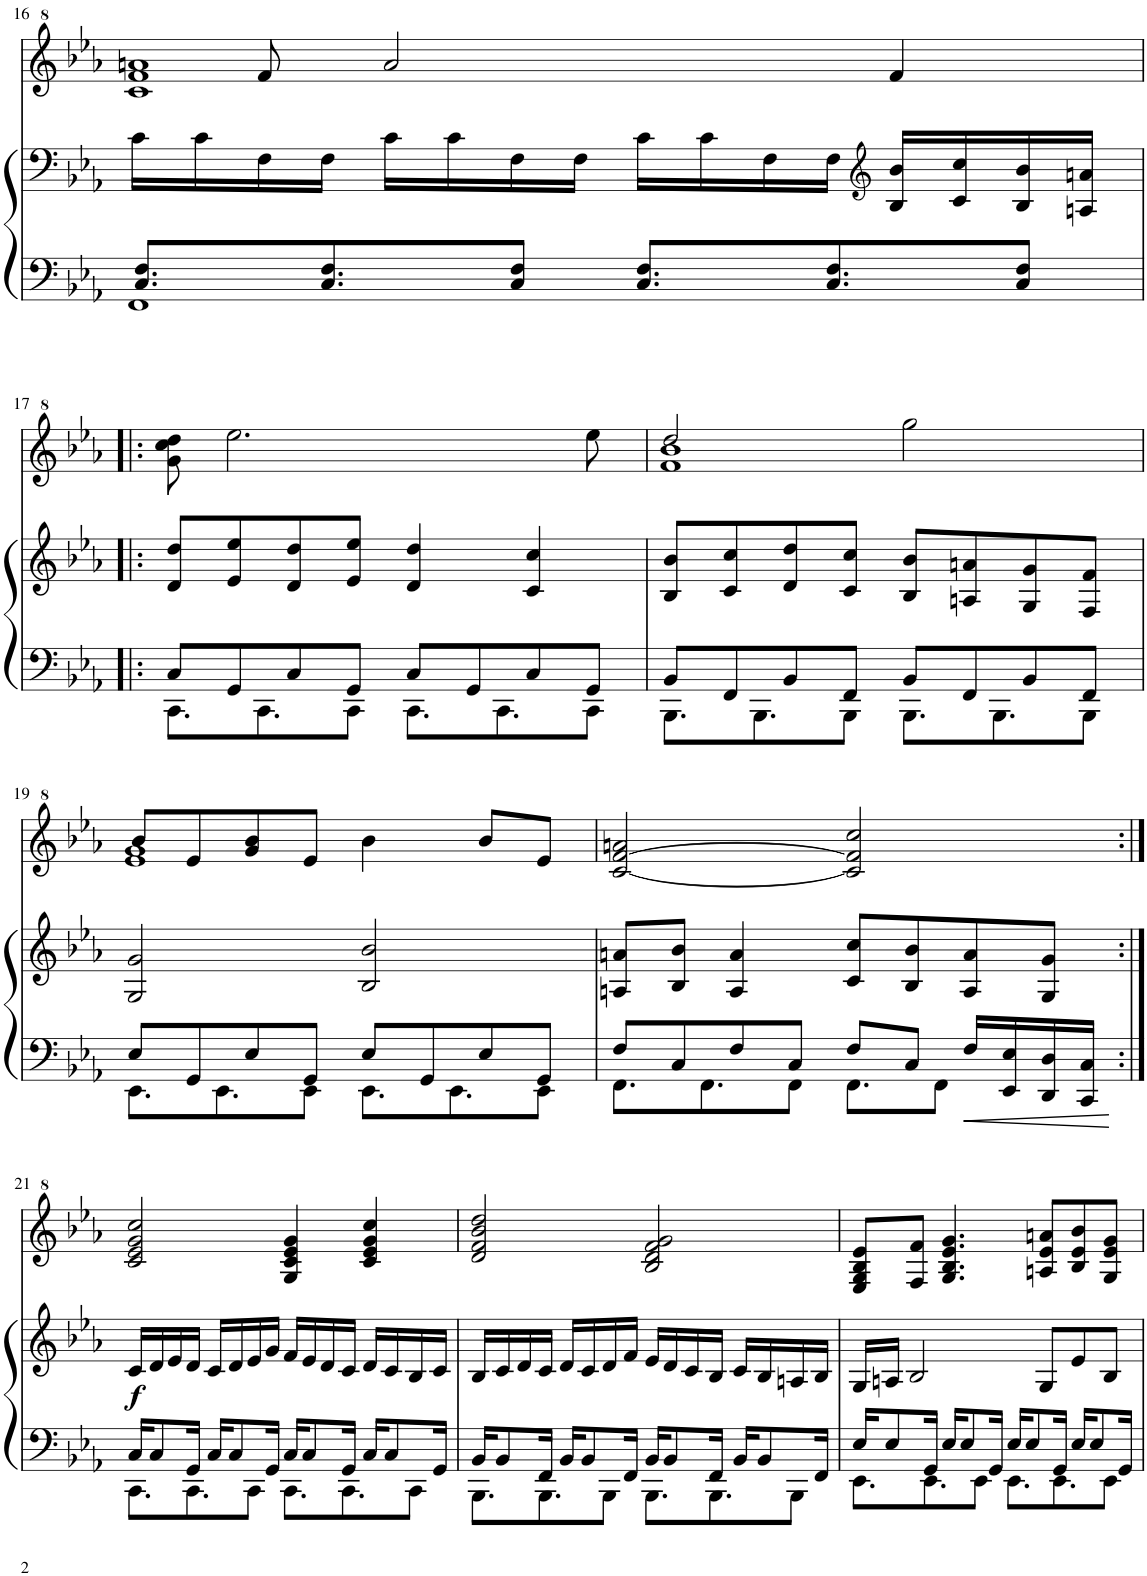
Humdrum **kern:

**kern	**kern	**kern	**dynam
*part1	*part1	*part1	*part1
*staff3	*staff2	*staff1	*staff1/2/3
*I"Klavier	*	*	*
*I'Klav.	*	*	*
!!LO:PB:g=z
*clefF4	*clefF4	*clefG^2	*
*k[b-e-a-]	*k[b-e-a-]	*k[b-e-a-]	*
=16	=16	=16	=16
*^	*	*^	*
8.C/ 8.F/L	1FF	16c\LL	1cc 1ff 1aan	8ryy	.
.	.	16c\	.	.	.
.	.	16F\	.	8ff/	.
8.C/ 8.F/	.	16F\JJ	.	.	.
.	.	16c\LL	.	2aa/	.
.	.	16c\	.	.	.
8C/ 8F/J	.	16F\	.	.	.
.	.	16F\JJ	.	.	.
8.C/ 8.F/L	.	16c\LL	.	.	.
.	.	16c\	.	.	.
.	.	16F\	.	.	.
8.C/ 8.F/	.	16F\JJ	.	.	.
*	*	*clefG2	*	*	*
.	.	16B-/ 16b-/LL	.	4ff/	.
.	.	16c/ 16cc/	.	.	.
8C/ 8F/J	.	16B-/ 16b-/	.	.	.
.	.	16An/ 16an/JJ	.	.	.
*	*	*	*v	*v	*
!!LO:LB:g=z
=17!|:	=17!|:	=17!|:	=17!|:	=17!|:
8.CC\L	8C/L	8d/ 8dd/L	8gg\ 8ccc\ 8ddd\	.
.	8GG/	8e-/ 8ee-/	2.eee-\	.
8.CC\	.	.	.	.
.	8C/	8d/ 8dd/	.	.
8CC\J	8GG/J	8e-/ 8ee-/J	.	.
8.CC\L	8C/L	4d/ 4dd/	.	.
.	8GG/	.	.	.
8.CC\	.	.	.	.
.	8C/	4c/ 4cc/	.	.
8CC\J	8GG/J	.	8eee-\	.
=18	=18	=18	=18	=18
*	*	*	*^	*
8.BBB-\L	8BB-/L	8B-/ 8b-/L	2ddd/	1ff 1bb-	.
.	8FF/	8c/ 8cc/	.	.	.
8.BBB-\	.	.	.	.	.
.	8BB-/	8d/ 8dd/	.	.	.
8BBB-\J	8FF/J	8c/ 8cc/J	.	.	.
8.BBB-\L	8BB-/L	8B-/ 8b-/L	2ggg\	.	.
.	8FF/	8An/ 8an/	.	.	.
8.BBB-\	.	.	.	.	.
.	8BB-/	8G/ 8g/	.	.	.
8BBB-\J	8FF/J	8F/ 8f/J	.	.	.
!!LO:LB:g=z	!!
=19	=19	=19	=19	=19	=19
8.EE-\L	8E-/L	2G/ 2g/	1ee- 1gg	8bb-/L	.
.	8GG/	.	.	8ee-/	.
8.EE-\	.	.	.	.	.
.	8E-/	.	.	8gg/ 8bb-/	.
8EE-\J	8GG/J	.	.	8ee-/J	.
8.EE-\L	8E-/L	2B-/ 2b-/	.	4bb-\	.
.	8GG/	.	.	.	.
8.EE-\	.	.	.	.	.
.	8E-/	.	.	8bb-/L	.
8EE-\J	8GG/J	.	.	8ee-/J	.
*	*	*	*v	*v	*
=20	=20	=20	=20	=20
8.FF\L	8F/L	8An/ 8an/L	[2cc/ [2ff/ 2aan/	.
.	8C/	8B-/ 8b-/J	.	.
8.FF\	.	.	.	.
.	8F/	4A/ 4a/	.	.
8FF\J	8C/J	.	.	.
8.FF\L	8F/L	8c/ 8cc/L	2cc/] 2ff/] 2ccc/	.
.	8C/J	8B-/ 8b-/	.	.
8FF\J	.	.	.	.
.	16F/LL	8A/ 8a/	.	.
8.ryy	16EE-/ 16E-/	.	.	.
.	16DD/ 16D/	8G/ 8g/J	.	.
.	16CC/ 16C/JJ	.	.	.
!!LO:LB:g=z
=21:|!	=21:|!	=21:|!	=21:|!	=21:|!
!	!	!	!	!LO:DY:b=2
8.CC\L	16C/KL	16c/LL	2cc/ 2ee-/ 2gg/ 2ccc/	f
.	8C/	16d/	.	.
.	.	16e-/	.	.
8.CC\	16GG/Jk	16d/JJ	.	.
.	16C/KL	16c/LL	.	.
.	8C/	16d/	.	.
8CC\J	.	16e-/	.	.
.	16GG/Jk	16g/JJ	.	.
8.CC\L	16C/KL	16f/LL	4g/ 4cc/ 4ee-/ 4gg/	.
.	8C/	16e-/	.	.
.	.	16d/	.	.
8.CC\	16GG/Jk	16c/JJ	.	.
.	16C/KL	16d/LL	4cc/ 4ee-/ 4gg/ 4ccc/	.
.	8C/	16c/	.	.
8CC\J	.	16B-/	.	.
.	16GG/Jk	16c/JJ	.	.
=22	=22	=22	=22	=22
8.BBB-\L	16BB-/KL	16B-/LL	2dd/ 2ff/ 2bb-/ 2ddd/	.
.	8BB-/	16c/	.	.
.	.	16d/	.	.
8.BBB-\	16FF/Jk	16c/JJ	.	.
.	16BB-/KL	16d/LL	.	.
.	8BB-/	16c/	.	.
8BBB-\J	.	16d/	.	.
.	16FF/Jk	16f/JJ	.	.
8.BBB-\L	16BB-/KL	16e-/LL	2b-/ 2dd/ 2ff/ 2gg/	.
.	8BB-/	16d/	.	.
.	.	16c/	.	.
8.BBB-\	16FF/Jk	16B-/JJ	.	.
.	16BB-/KL	16c/LL	.	.
.	8BB-/	16B-/	.	.
8BBB-\J	.	16An/	.	.
.	16FF/Jk	16B-/JJ	.	.
=23	=23	=23	=23	=23
8.EE-\L	16E-/KL	16G/LL	8e-/ 8g/ 8b-/ 8ee-/L	.
.	8E-/	16An/JJ	.	.
.	.	2B-/	8f/ 8ff/J	.
8.EE-\	16GG/Jk	.	.	.
.	16E-/KL	.	4.g/ 4.b-/ 4.ee-/ 4.gg/	.
.	8E-/	.	.	.
8EE-\J	.	.	.	.
.	16GG/Jk	.	.	.
8.EE-\L	16E-/KL	.	.	.
.	8E-/	.	.	.
.	.	8G/L	8an/ 8ee-/ 8aan/L	.
8.EE-\	16GG/Jk	.	.	.
.	16E-/KL	8e-/	8b-/ 8ee-/ 8bb-/	.
.	8E-/	.	.	.
8EE-\J	.	8B-/J	8g/ 8ee-/ 8gg/J	.
.	16GG/Jk	.	.	.
*v	*v	*	*	*
=	=	=	=
*-	*-	*-	*-
